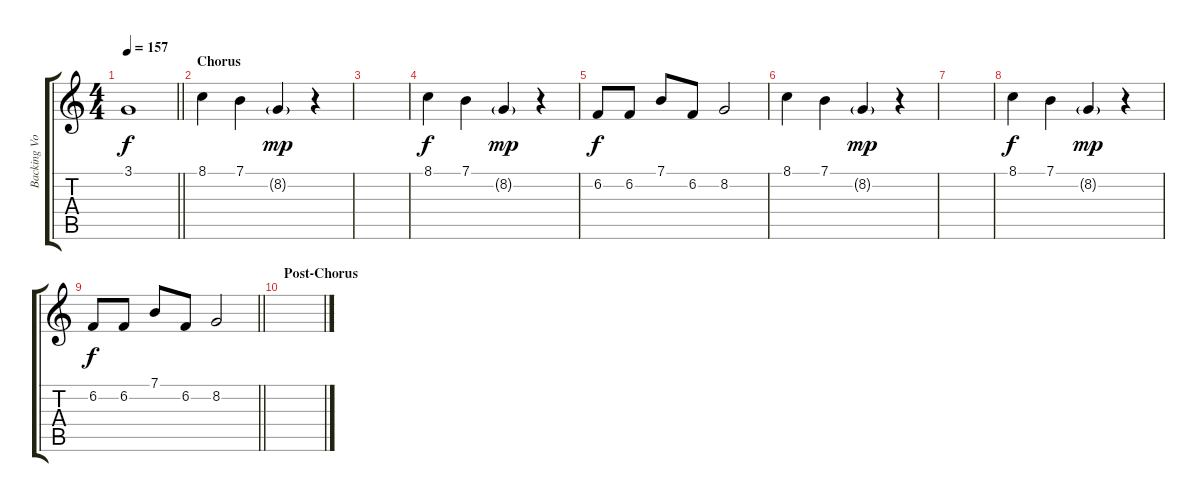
\track ("Backing Vocals" "Backing Vo") {instrument lead6voice}
\staff {score tabs}
\tuning (E4 B3 G3 D3 A2 E2) {hide}
\ts (4 4)
\tempo 157
\clef g2
\barLineRight lightlight
\ks c
3.1{t}.1{dy f} |
\section ("" "Chorus")
8.1.4 7.1.4 8.2{g}.4{dy mp} r.4 |
|
8.1.4{dy f} 7.1.4 8.2{g}.4{dy mp} r.4 |
6.2.8{dy f} 6.2.8 7.1.8 6.2.8 8.2.2 |
8.1.4 7.1.4 8.2{g}.4{dy mp} r.4 |
|
8.1.4{dy f} 7.1.4 8.2{g}.4{dy mp} r.4 |
\barLineRight lightlight
6.2.8{dy f} 6.2.8 7.1.8 6.2.8 8.2.2 |
\section ("" "Post-Chorus")
